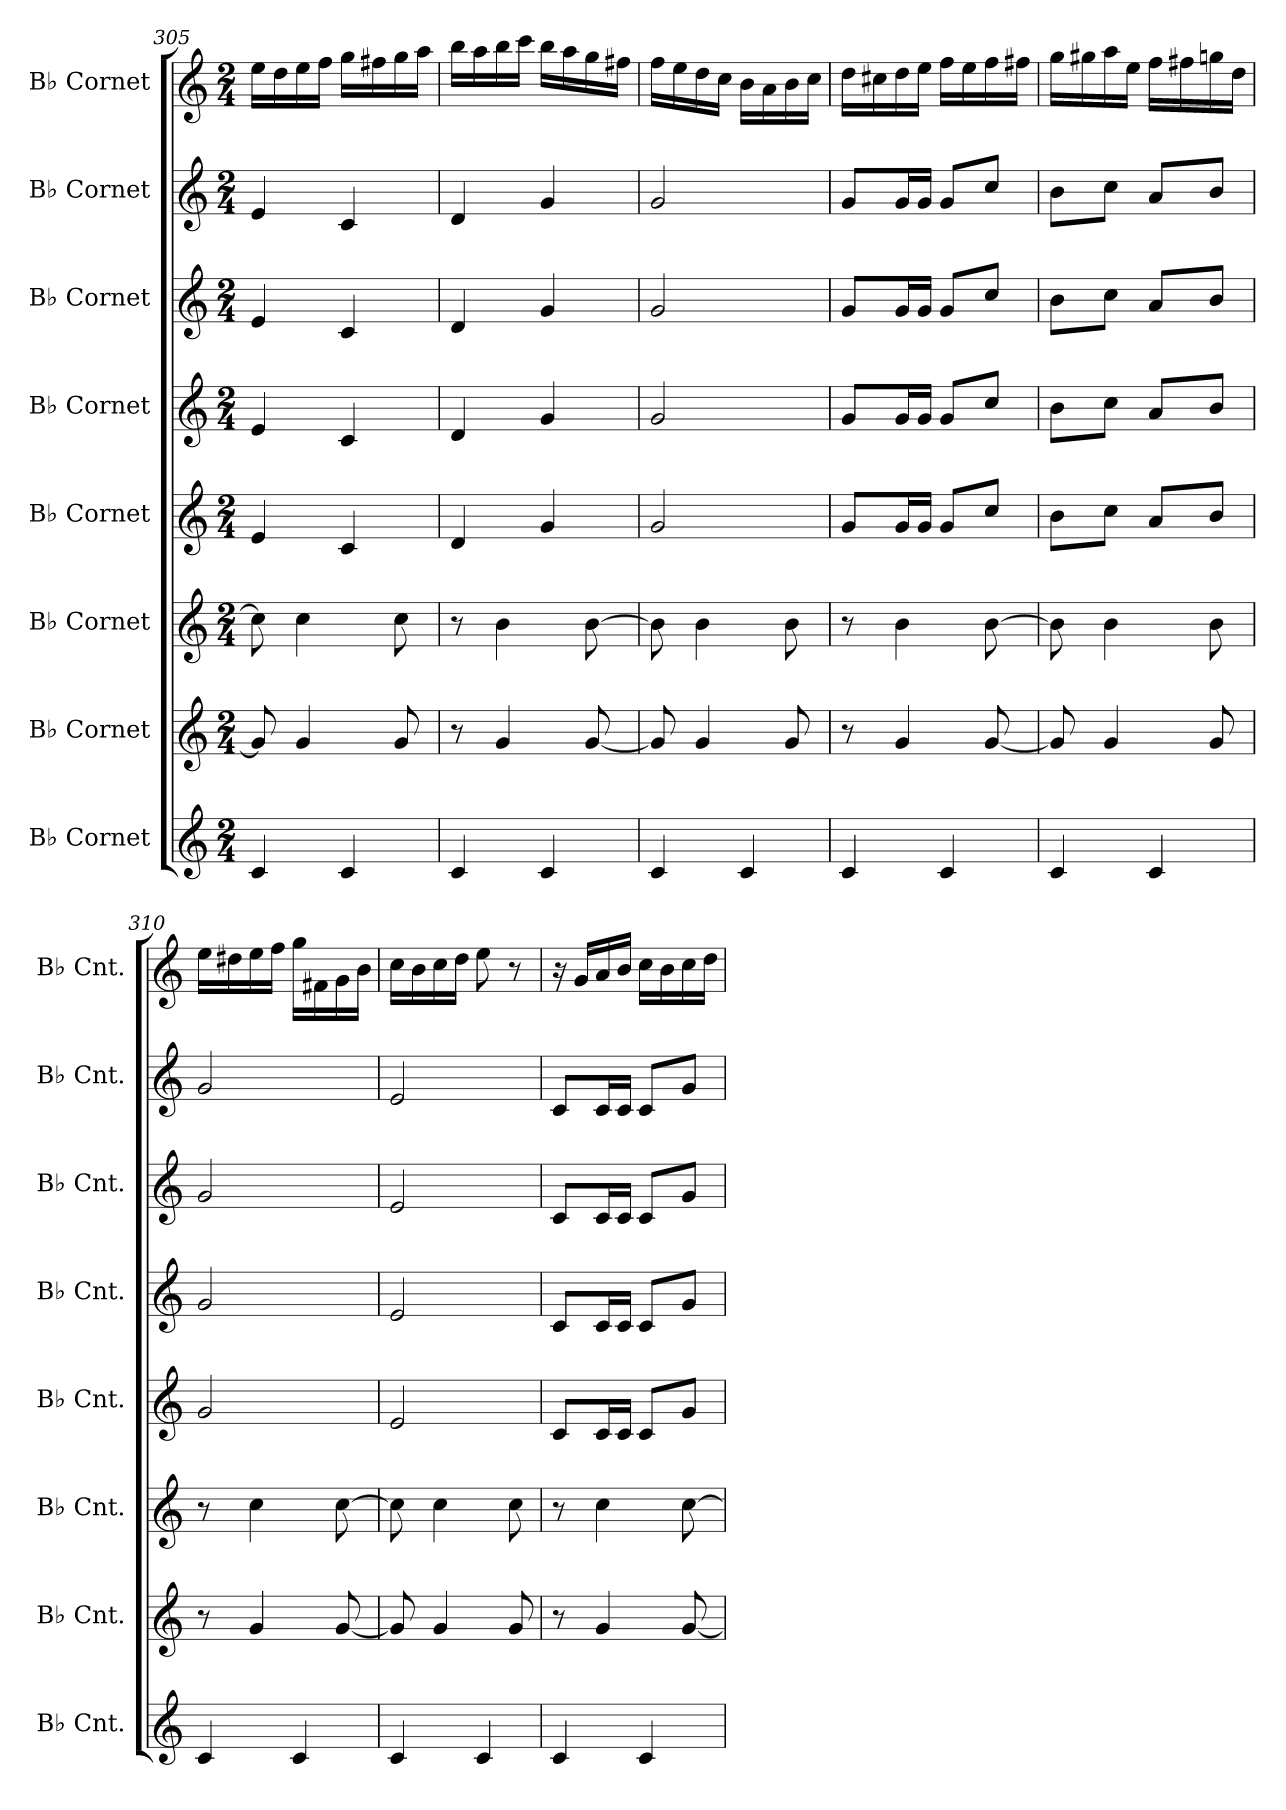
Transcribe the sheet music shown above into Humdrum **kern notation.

**kern	**kern	**kern	**kern	**kern	**kern	**kern	**kern
*part8	*part7	*part6	*part5	*part4	*part3	*part2	*part1
*staff8	*staff7	*staff6	*staff5	*staff4	*staff3	*staff2	*staff1
*I"B♭ Cornet	*I"B♭ Cornet	*I"B♭ Cornet	*I"B♭ Cornet	*I"B♭ Cornet	*I"B♭ Cornet	*I"B♭ Cornet	*I"B♭ Cornet
*I'B♭ Cnt.	*I'B♭ Cnt.	*I'B♭ Cnt.	*I'B♭ Cnt.	*I'B♭ Cnt.	*I'B♭ Cnt.	*I'B♭ Cnt.	*I'B♭ Cnt.
*clefG2	*clefG2	*clefG2	*clefG2	*clefG2	*clefG2	*clefG2	*clefG2
*ITrd1c2	*ITrd1c2	*ITrd1c2	*ITrd1c2	*ITrd1c2	*ITrd1c2	*ITrd1c2	*ITrd1c2
*k[b-e-]	*k[b-e-]	*k[b-e-]	*k[b-e-]	*k[b-e-]	*k[b-e-]	*k[b-e-]	*k[b-e-]
*M2/4	*M2/4	*M2/4	*M2/4	*M2/4	*M2/4	*M2/4	*M2/4
=305	=305	=305	=305	=305	=305	=305	=305
4B-/	8f/]	8b-\]	4d/	4d/	4d/	4d/	16dd\LL
.	.	.	.	.	.	.	16cc\
.	4f/	4b-\	.	.	.	.	16dd\
.	.	.	.	.	.	.	16ee-\JJ
4B-/	.	.	4B-/	4B-/	4B-/	4B-/	16ff\LL
.	.	.	.	.	.	.	16een\
.	8f/	8b-\	.	.	.	.	16ff\
.	.	.	.	.	.	.	16gg\JJ
=306	=306	=306	=306	=306	=306	=306	=306
4B-/	8r	8r	4c/	4c/	4c/	4c/	16aa\LL
.	.	.	.	.	.	.	16gg\
.	4f/	4a\	.	.	.	.	16aa\
.	.	.	.	.	.	.	16bb-\JJ
4B-/	.	.	4f/	4f/	4f/	4f/	16aa\LL
.	.	.	.	.	.	.	16gg\
.	[8f/	[8a\	.	.	.	.	16ff\
.	.	.	.	.	.	.	16een\JJ
=307	=307	=307	=307	=307	=307	=307	=307
4B-/	8f/]	8a\]	2f/	2f/	2f/	2f/	16ee-\LL
.	.	.	.	.	.	.	16dd\
.	4f/	4a\	.	.	.	.	16cc\
.	.	.	.	.	.	.	16b-\JJ
4B-/	.	.	.	.	.	.	16a\LL
.	.	.	.	.	.	.	16g\
.	8f/	8a\	.	.	.	.	16a\
.	.	.	.	.	.	.	16b-\JJ
!!LO:LB:g=z
=308	=308	=308	=308	=308	=308	=308	=308
4B-/	8r	8r	8f/L	8f/L	8f/L	8f/L	16cc\LL
.	.	.	.	.	.	.	16bn\
.	4f/	4a\	16f/L	16f/L	16f/L	16f/L	16cc\
.	.	.	16f/JJ	16f/JJ	16f/JJ	16f/JJ	16dd\JJ
4B-/	.	.	8f/L	8f/L	8f/L	8f/L	16ee-\LL
.	.	.	.	.	.	.	16dd\
.	[8f/	[8a\	8b-/J	8b-/J	8b-/J	8b-/J	16ee-\
.	.	.	.	.	.	.	16een\JJ
=309	=309	=309	=309	=309	=309	=309	=309
4B-/	8f/]	8a\]	8a\L	8a\L	8a\L	8a\L	16ff\LL
.	.	.	.	.	.	.	16ff#X\
.	4f/	4a\	8b-\J	8b-\J	8b-\J	8b-\J	16gg\
.	.	.	.	.	.	.	16dd\JJ
4B-/	.	.	8g/L	8g/L	8g/L	8g/L	16ee-\LL
.	.	.	.	.	.	.	16een\
.	8f/	8a\	8a/J	8a/J	8a/J	8a/J	16ffn\
.	.	.	.	.	.	.	16cc\JJ
=310	=310	=310	=310	=310	=310	=310	=310
4B-/	8r	8r	2f/	2f/	2f/	2f/	16dd\LL
.	.	.	.	.	.	.	16cc#X\
.	4f/	4b-\	.	.	.	.	16dd\
.	.	.	.	.	.	.	16ee-\JJ
4B-/	.	.	.	.	.	.	16ff\LL
.	.	.	.	.	.	.	16en\
.	[8f/	[8b-\	.	.	.	.	16f\
.	.	.	.	.	.	.	16a\JJ
=311	=311	=311	=311	=311	=311	=311	=311
4B-/	8f/]	8b-\]	2d/	2d/	2d/	2d/	16b-\LL
.	.	.	.	.	.	.	16a\
.	4f/	4b-\	.	.	.	.	16b-\
.	.	.	.	.	.	.	16cc\JJ
4B-/	.	.	.	.	.	.	8dd\
.	8f/	8b-\	.	.	.	.	8r
=312	=312	=312	=312	=312	=312	=312	=312
4B-/	8r	8r	8B-/L	8B-/L	8B-/L	8B-/L	16r
.	.	.	.	.	.	.	16f/LL
.	4f/	4b-\	16B-/L	16B-/L	16B-/L	16B-/L	16g/
.	.	.	16B-/JJ	16B-/JJ	16B-/JJ	16B-/JJ	16a/JJ
4B-/	.	.	8B-/L	8B-/L	8B-/L	8B-/L	16b-\LL
.	.	.	.	.	.	.	16a\
.	[8f/	[8b-\	8f/J	8f/J	8f/J	8f/J	16b-\
.	.	.	.	.	.	.	16cc\JJ
=	=	=	=	=	=	=	=
*-	*-	*-	*-	*-	*-	*-	*-
